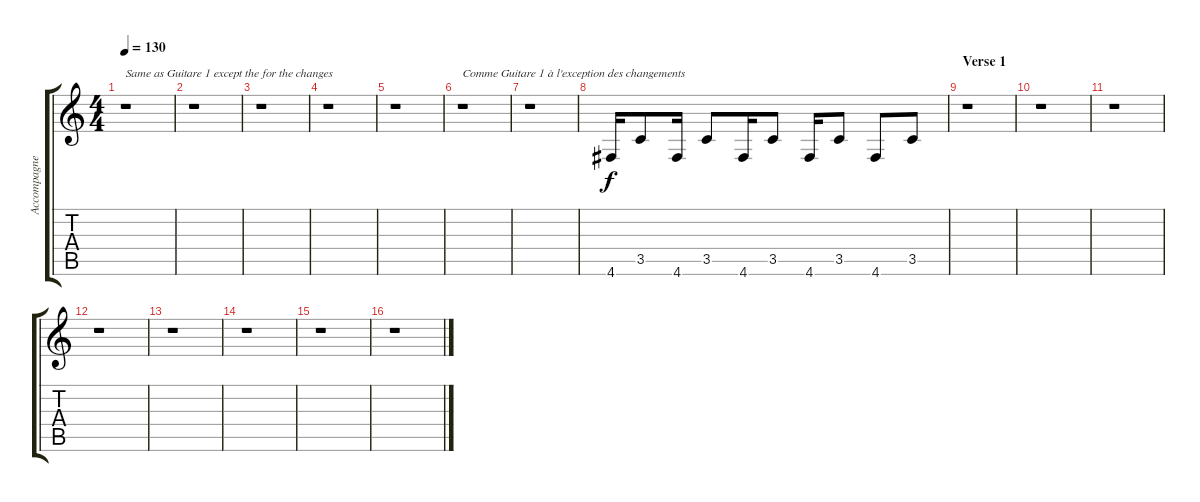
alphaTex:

\track ("Accompagnement" "Accompagne") {instrument distortionguitar}
\staff {score tabs}
\tuning (E4 B3 G3 D3 A2 D2) {hide}
\ts (4 4)
\tempo 130
\clef g2
\ks c
r.1{txt "Same as Guitare 1 except the for the changes" dy f instrument distortionguitar} |
r.1 |
r.1 |
r.1 |
r.1 |
r.1{txt "Comme Guitare 1 à l'exception des changements"} |
r.1 |
4.6.16 3.5.8 4.6.16 3.5.8 4.6.16 3.5.8 4.6.16 3.5.8 4.6.8 3.5.8 |
\section ("" "Verse 1")
r.1 |
r.1 |
r.1 |
r.1 |
r.1 |
r.1 |
r.1 |
r.1
